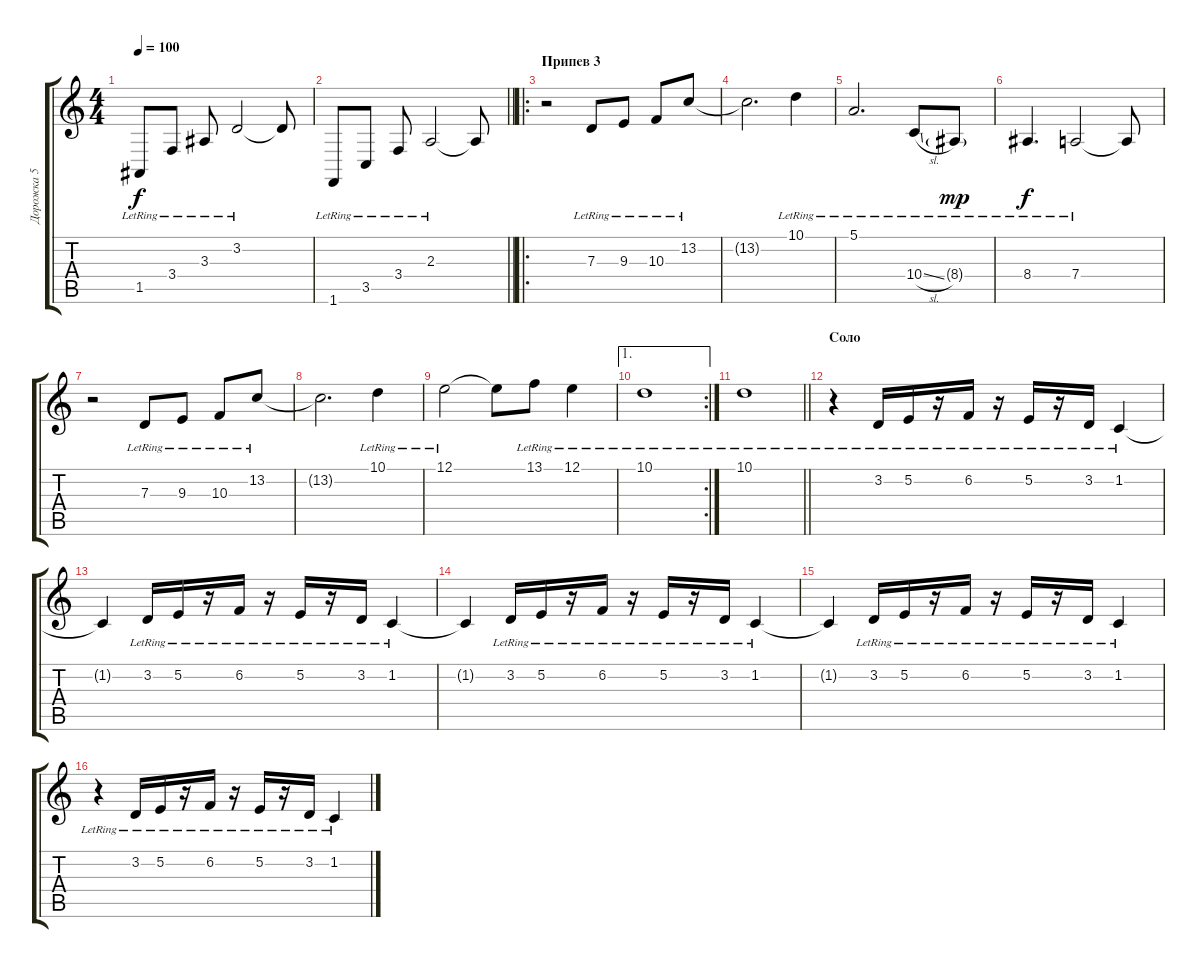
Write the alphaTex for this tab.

\track ("Дорожка 5" "Дорожка 5") {instrument electricgrandpiano bank 122}
\staff {score tabs}
\tuning (E4 B3 G3 D3 A2 E2) {hide}
\ts (4 4)
\tempo 100
\clef g2
\ks c
1.5{lr}.8{dy f} 3.4{lr}.8 3.3{lr}.8 3.2{lr}.2 3.2{t}.8 |
\barLineRight lightlight
1.6{lr}.8 3.5{lr}.8 3.4{lr}.8 2.3{lr}.2 2.3{t}.8 |
\ro
\section ("" "Припев 3")
r.2 7.3{lr}.8 9.3{lr}.8 10.3{lr}.8 13.2{lr}.8 |
13.2{t}.2{d} 10.1{lr}.4 |
5.1{lr}.2{d} 10.4{sl lr}.8 8.4{g lr}.8{dy mp} |
8.4{lr}.4{d dy f} 7.4{lr}.2 7.4{t}.8 |
r.2 7.3{lr}.8 9.3{lr}.8 10.3{lr}.8 13.2{lr}.8 |
13.2{t}.2{d} 10.1{lr}.4 |
12.1{lr}.2 12.1{t}.8 13.1{lr}.8 12.1{lr}.4 |
\ae 1
\rc 2
10.1{lr}.1 |
\barLineRight lightlight
10.1{lr}.1 |
\section ("" "Соло")
r.4{volume 12} 3.2{lr}.16 5.2{lr}.16 r.16 6.2{lr}.16 r.16 5.2{lr}.16 r.16 3.2{lr}.16 1.2{lr}.4 |
1.2{t}.4{volume 12} 3.2{lr}.16 5.2{lr}.16 r.16 6.2{lr}.16 r.16 5.2{lr}.16 r.16 3.2{lr}.16 1.2{lr}.4 |
1.2{t}.4{volume 12} 3.2{lr}.16 5.2{lr}.16 r.16 6.2{lr}.16 r.16 5.2{lr}.16 r.16 3.2{lr}.16 1.2{lr}.4 |
1.2{t}.4{volume 12} 3.2{lr}.16 5.2{lr}.16 r.16 6.2{lr}.16 r.16 5.2{lr}.16 r.16 3.2{lr}.16 1.2{lr}.4 |
r.4{volume 12} 3.2{lr}.16 5.2{lr}.16 r.16 6.2{lr}.16 r.16 5.2{lr}.16 r.16 3.2{lr}.16 1.2{lr}.4
